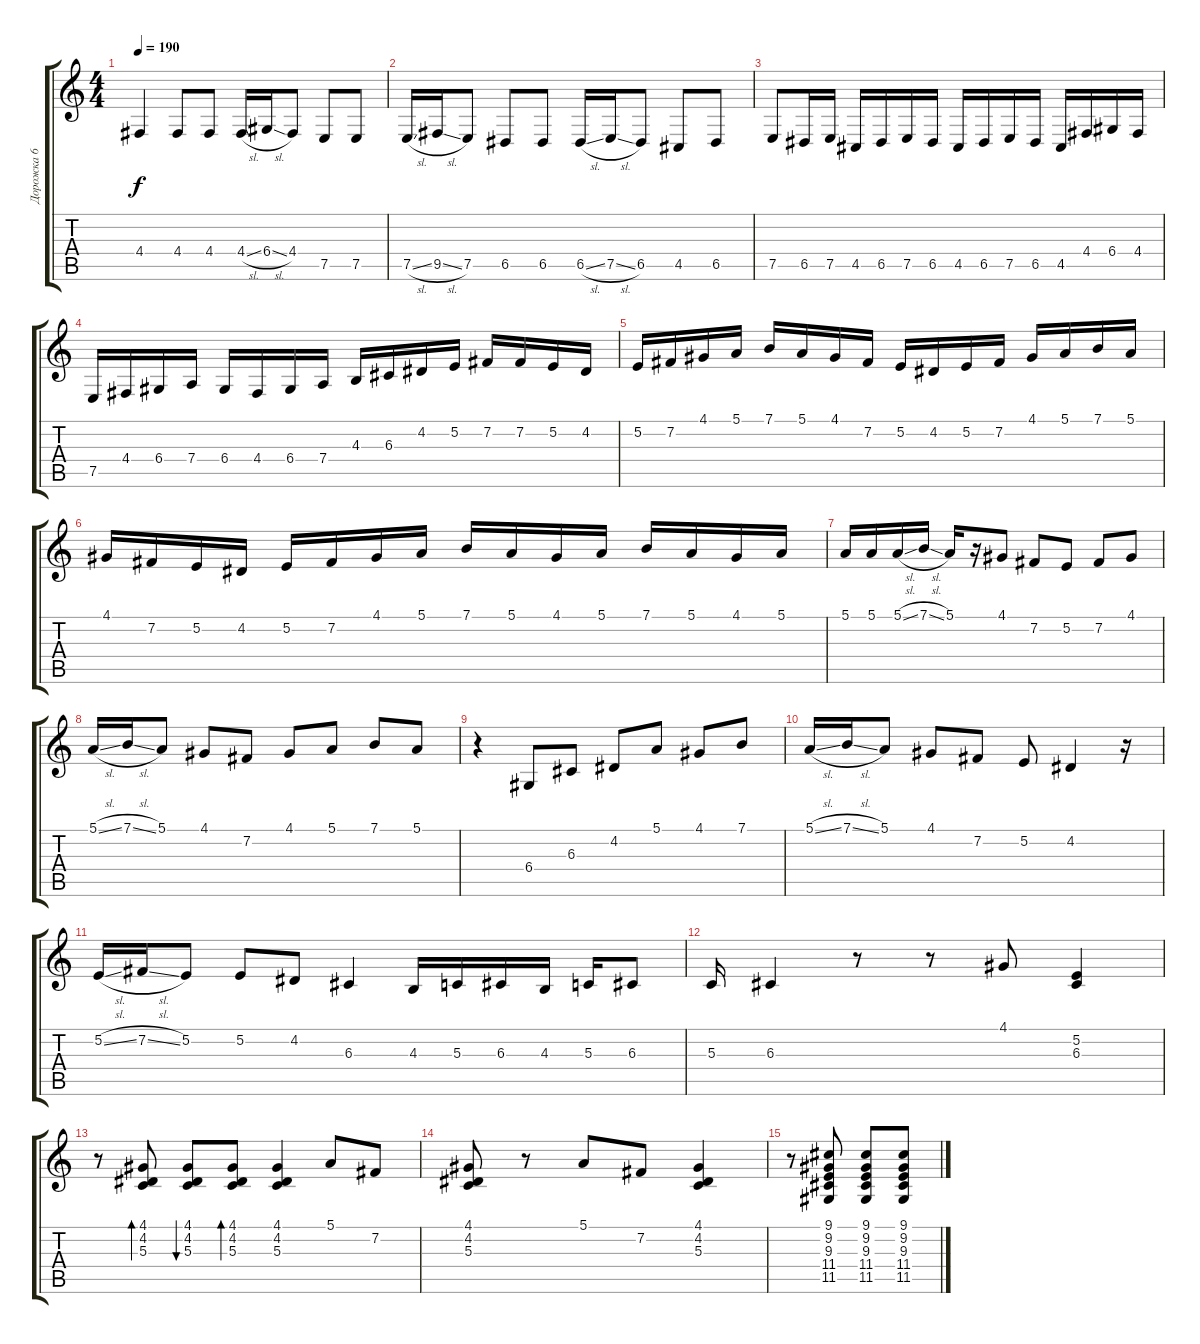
\track ("Дорожка 6" "Дорожка 6") {instrument pad6metallic}
\staff {score tabs}
\tuning (E4 B3 G3 D3 A2 E2) {hide}
\ts (4 4)
\tempo 190
\clef g2
\ks c
4.4.4{dy f} 4.4.8 4.4.8 4.4{sl}.16 6.4{sl}.16 4.4.8 7.5.8 7.5.8 |
7.5{sl}.16 9.5{sl}.16 7.5.8 6.5.8 6.5.8 6.5{sl}.16 7.5{sl}.16 6.5.8 4.5.8 6.5.8 |
7.5.8 6.5.16 7.5.16 4.5.16 6.5.16 7.5.16 6.5.16 4.5.16 6.5.16 7.5.16 6.5.16 4.5.16 4.4.16 6.4.16 4.4.16 |
7.5.16 4.4.16 6.4.16 7.4.16 6.4.16 4.4.16 6.4.16 7.4.16 4.3.16 6.3.16 4.2.16 5.2.16 7.2.16 7.2.16 5.2.16 4.2.16 |
5.2.16 7.2.16 4.1.16 5.1.16 7.1.16 5.1.16 4.1.16 7.2.16 5.2.16 4.2.16 5.2.16 7.2.16 4.1.16 5.1.16 7.1.16 5.1.16 |
4.1.16 7.2.16 5.2.16 4.2.16 5.2.16 7.2.16 4.1.16 5.1.16 7.1.16 5.1.16 4.1.16 5.1.16 7.1.16 5.1.16 4.1.16 5.1.16 |
5.1.16 5.1.16 5.1{sl}.16 7.1{sl}.16 5.1.16 r.16 4.1.8 7.2.8 5.2.8 7.2.8 4.1.8 |
5.1{sl}.16 7.1{sl}.16 5.1.8 4.1.8 7.2.8 4.1.8 5.1.8 7.1.8 5.1.8 |
r.4 6.4.8 6.3.8 4.2.8 5.1.8 4.1.8 7.1.8 |
5.1{sl}.16 7.1{sl}.16 5.1.8 4.1.8 7.2.8 5.2.8 4.2.4 r.16 |
5.2{sl}.16 7.2{sl}.16 5.2.8 5.2.8 4.2.8 6.3.4 4.3.16 5.3.16 6.3.16 4.3.16 5.3.16 6.3.8 |
5.3.16 6.3.4 r.8 r.8 4.1.8 (5.2 6.3).4 |
r.8 (4.1 4.2 5.3).8{bd 60} (4.1 4.2 5.3).8{bu 60} (4.1 4.2 5.3).8{bd 60} (4.1 4.2 5.3).4 5.1.8 7.2.8 |
(4.1 4.2 5.3).8 r.8 5.1.8 7.2.8 (4.1 4.2 5.3).4 |
r.8 (9.1 9.2 9.3 11.4 11.5).8 (9.1 9.2 9.3 11.4 11.5).8 (9.1 9.2 9.3 11.4 11.5).8
